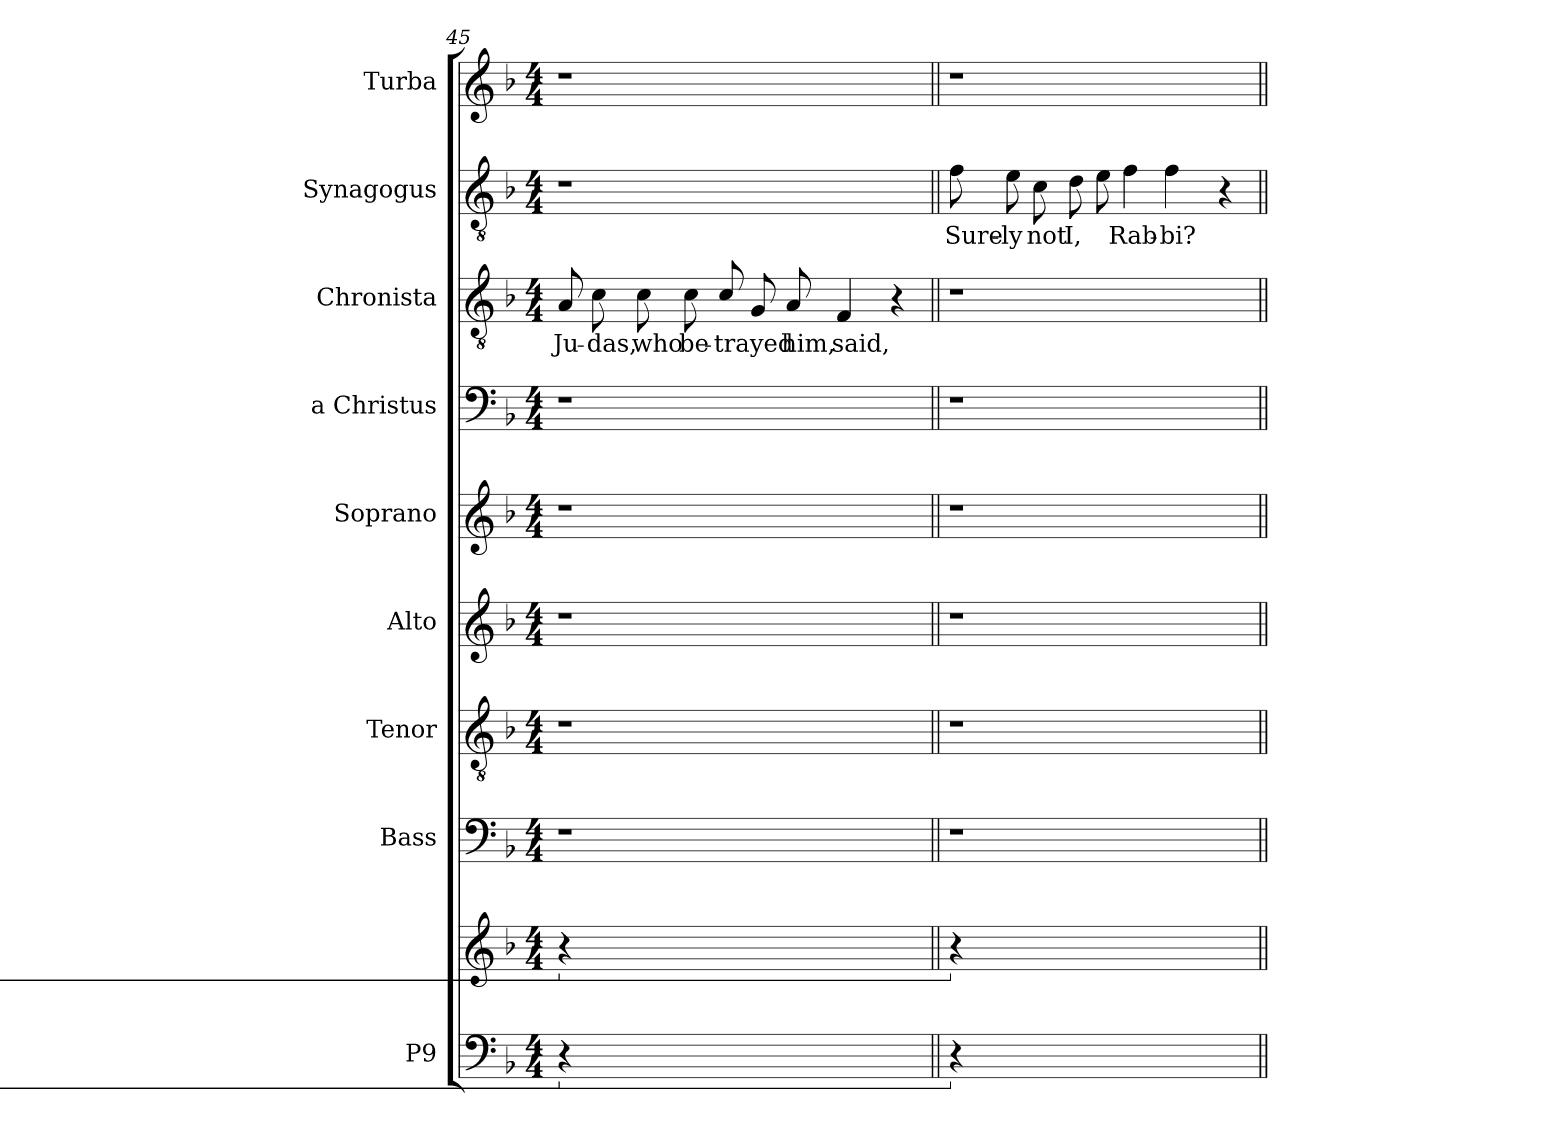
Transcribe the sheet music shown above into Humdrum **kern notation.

**kern	**kern	**kern	**kern	**kern	**kern	**kern	**kern	**text	**kern	**text	**kern
*part9	*part9	*part8	*part7	*part6	*part5	*part4	*part3	*part3	*part2	*part2	*part1
*staff10	*staff9	*staff8	*staff7	*staff6	*staff5	*staff4	*staff3	*staff3	*staff2	*staff2	*staff1
*I"P9	*	*I"Bass	*I"Tenor	*I"Alto	*I"Soprano	*I"a Christus	*I"Chronista	*	*I"Synagogus	*	*I"Turba
*	*	*I'b	*I't	*I'a	*I's	*I'a Christus	*I'Chronista	*	*I'Synagogus	*	*I'Turba
!!LO:PB:g=z
*clefF4	*clefG2	*clefF4	*clefGv2	*clefG2	*clefG2	*clefF4	*clefGv2	*	*clefGv2	*	*clefG2
*	*	*	*ITrd7c12	*	*	*	*ITrd7c12	*	*ITrd7c12	*	*
*k[b-]	*k[b-]	*k[b-]	*k[b-]	*k[b-]	*k[b-]	*k[b-]	*k[b-]	*	*k[b-]	*	*k[b-]
*F:	*F:	*F:	*F:	*F:	*F:	*F:	*F:	*	*F:	*	*F:
*M4/4	*M4/4	*M4/4	*M4/4	*M4/4	*M4/4	*M4/4	*M4/4	*	*M4/4	*	*M4/4
=45	=45	=45	=45	=45	=45	=45	=45	=45	=45	=45	=45
!LO:N:vis=1	!LO:N:vis=1	!LO:N:vis=1	!LO:N:vis=1	!LO:N:vis=1	!LO:N:vis=1	!LO:N:vis=1	!	!	!	!	!
!	!	!	!	!	!	!	!	!LO:LY:b:color=#000000	!LO:N:vis=1	!	!LO:N:vis=1
8%11r	8%11r	1r	1r	1r	1r	1r	8AAi/	Ju-	1r	.	1r
!	!	!	!	!	!	!	!	!LO:LY:b:color=#000000	!	!	!
.	.	.	.	.	.	.	8Ci\	-das,	.	.	.
!	!	!	!	!	!	!	!	!LO:LY:b:color=#000000	!	!	!
.	.	.	.	.	.	.	8Ci\	who	.	.	.
!	!	!	!	!	!	!	!	!LO:LY:b:color=#000000	!	!	!
.	.	.	.	.	.	.	8Ci\	be-	.	.	.
!	!	!	!	!	!	!	!	!LO:LY:b:color=#000000	!	!	!
.	.	.	.	.	.	.	8Ci/	-trayed	.	.	.
.	.	.	.	.	.	.	8GGi/	.	.	.	.
!	!	!	!	!	!	!	!	!LO:LY:b:color=#000000	!	!	!
.	.	.	.	.	.	.	8AAi/	him,	.	.	.
!	!	!	!	!	!	!	!	!LO:LY:b:color=#000000	!	!	!
.	.	.	.	.	.	.	4FFi/	said,	.	.	.
.	.	4.ryy	4.ryy	4.ryy	4.ryy	4.ryy	.	.	4.ryy	.	4.ryy
.	.	.	.	.	.	.	4r	.	.	.	.
!!LO:LB:g=z
=46||	=46||	=46||	=46||	=46||	=46||	=46||	=46||	=46||	=46||	=46||	=46||
!LO:N:vis=1	!LO:N:vis=1	!LO:N:vis=1	!LO:N:vis=1	!LO:N:vis=1	!LO:N:vis=1	!LO:N:vis=1	!LO:N:vis=1	!	!	!	!
!	!	!	!	!	!	!	!	!	!	!LO:LY:b:color=#000000	!LO:N:vis=1
8%11r	8%11r	1r	1r	1r	1r	1r	1r	.	8Fi\	Sure-	1r
!	!	!	!	!	!	!	!	!	!	!LO:LY:b:color=#000000	!
.	.	.	.	.	.	.	.	.	8Ei\	-ly	.
!	!	!	!	!	!	!	!	!	!	!LO:LY:b:color=#000000	!
.	.	.	.	.	.	.	.	.	8Ci\	not	.
!	!	!	!	!	!	!	!	!	!	!LO:LY:b:color=#000000	!
.	.	.	.	.	.	.	.	.	8Di\	I,	.
.	.	.	.	.	.	.	.	.	8Ei\	.	.
!	!	!	!	!	!	!	!	!	!	!LO:LY:b:color=#000000	!
.	.	.	.	.	.	.	.	.	4Fi\	Rab-	.
!	!	!	!	!	!	!	!	!	!	!LO:LY:b:color=#000000	!
.	.	.	.	.	.	.	.	.	4Fi\	-bi?	.
.	.	4.ryy	4.ryy	4.ryy	4.ryy	4.ryy	4.ryy	.	.	.	4.ryy
.	.	.	.	.	.	.	.	.	4r	.	.
=||	=||	=||	=||	=||	=||	=||	=||	=||	=||	=||	=||
*-	*-	*-	*-	*-	*-	*-	*-	*-	*-	*-	*-
